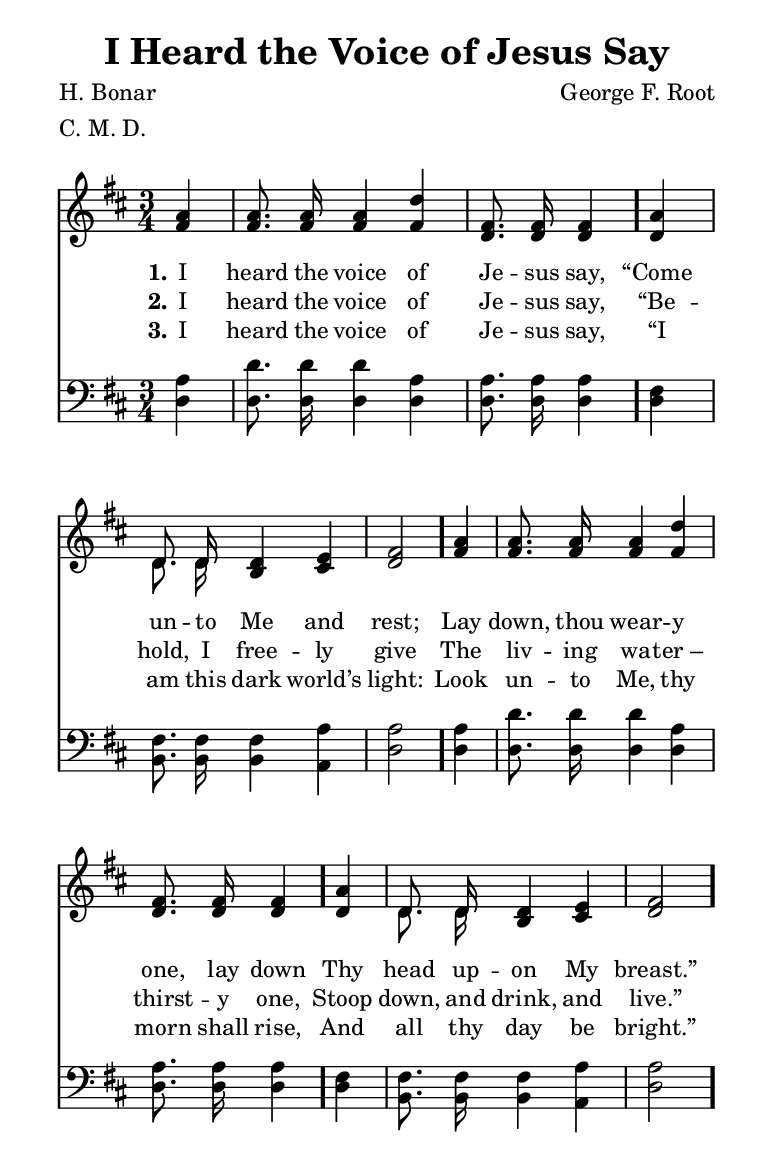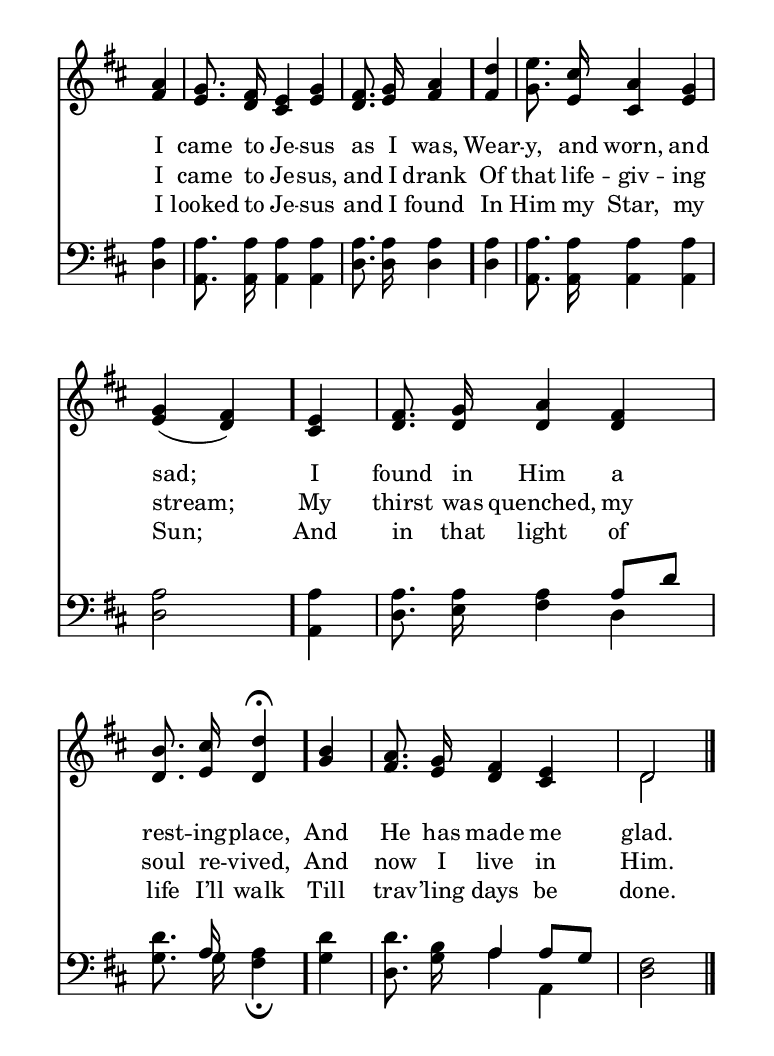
\include "common/global.ily"
\paper {
  \include "common/paper.ily"
}

\header{
  %gospel
  hymnnumber = "222"
  title = "I Heard the Voice of Jesus Say"
  tunename = "Varina"
  meter = "C. M. D."
  poet = "H. Bonar"
  composer = "George F. Root"
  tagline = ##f
}

ta = { \tempo 4=80 }
tb = { \tempo 4=40 }

global = {
  \include "common/overrides.ily"
  \override Staff.TimeSignature.style = #'numbered
  \time 3/4
  \override Score.MetronomeMark.transparent = ##t % hide all fermata changes too
  \ta
  \key d \major
  \partial 4
  \autoBeamOff
}

patternA = { \ta c4 | c8. c16 c4 c | c8. c16 c4 }
patternB = { \ta c4 | c8. c16 c4 c | c2 }
patternC = { \ta c4 | c8. c16 c4 c | c4( c) }

notesSoprano = {
\global
\relative c'' {

  a4 | a8. a16 a4 d | fis,8. fis16 fis4
  a4 | d,8. d16 d4 e | fis2 \eogbreak
  a4 | a8. a16 a4 d | fis,8. fis16 fis4
  a4 | d,8. d16 d4 e | fis2 \eogbreak

  \changePitch \patternA { a | g fis e g | fis g a }
  \changePitch \patternC { d | e cis a g | g fis } \eogbreak
  \changePitch \patternA { e | fis g a fis | b cis \tb d\fermata \ta }
  \changePitch \patternB { b | a g fis e | d }

  \bar "|."

}
}

notesAlto = {
\global
\relative e' {

  \changePitch \patternA { fis | fis fis fis fis | d d d }
  \changePitch \patternB { d | d d b cis | d }
  \changePitch \patternA { fis | fis fis fis fis | d d d }
  \changePitch \patternB { d | d d b cis | d }

  \changePitch \patternA { fis | e d cis e | d e fis }
  \changePitch \patternC { fis | g e cis e | e d }
  \changePitch \patternA { cis | d d d d | d e d }
  \changePitch \patternB { g | fis e d cis | d }

}
}

notesTenor = {
\global
\relative a {

  \changePitch \patternA { a | d d d a | a a a }
  \changePitch \patternB { fis | fis fis fis a | a }
  \changePitch \patternA { a | d d d a | a a a }
  \changePitch \patternB { fis | fis fis fis a | a }

  \changePitch \patternA { a | a a a a | a a a }
  \changePitch \patternB { a | a a a a | a }
  a4 | a8. a16 a4 a8[ d] | d8. a16 a4
  d4 | d8. b16 a4 a8[ g] | fis2

}
}

notesBass = {
\global
\relative f {

  \changePitch \patternA { d | d d d d | d d d }
  \changePitch \patternB { d | b b b a | d }
  \changePitch \patternA { d | d d d d | d d d }
  \changePitch \patternB { d | b b b a | d }

  \changePitch \patternA { d | a a a a | d d d }
  \changePitch \patternB { d | a a a a | d }
  \changePitch \patternA { a | d e fis d | g g fis_\fermata }
  \changePitch \patternB { g | d g a a, | d }

}
}

wordsA = \lyricmode {
\set stanza = "1."

I heard the voice of Je -- sus say, \bar "."
“Come un -- to Me and rest; \bar "."
Lay down, thou wear -- y one, lay down \bar "."
Thy head up -- on My breast.” \bar "."
I came to Je -- sus as I was, \bar "."
Wear -- y, and worn, and sad; \bar "."
I found in Him a rest -- ing -- place, \bar "."
And He has made me glad. \bar "."

}

wordsB = \lyricmode {
\set stanza = "2."

I heard the voice of Je -- sus say,
“Be -- hold, I free -- ly give
The liv -- ing wa -- ter_– thirst -- y one,
Stoop down, and drink, and live.”
I came to Je -- sus, and I drank
Of that life -- giv -- ing stream;
My thirst was quenched, my soul re -- vived,
And now I live in Him.

}

wordsC = \lyricmode {
\set stanza = "3."

I heard the voice of Je -- sus say,
“I am this dark world’s light:
Look un -- to Me, thy morn shall rise,
And all thy day be bright.”
I looked to Je -- sus and I found
In Him my Star, my Sun;
And in that light of life I’ll walk
Till trav -- ’ling days be done.

}

\score {
  \context ChoirStaff <<
    \context Staff = upper <<
      \set Staff.autoBeaming = ##f
      \set ChoirStaff.systemStartDelimiter = #'SystemStartBar
      \set ChoirStaff.printPartCombineTexts = ##f
      \partcombine #'(2 . 11) \notesSoprano \notesAlto
      \context NullVoice = sopranos { \voiceOne << \notesSoprano >> }
      \context Lyrics = one   \lyricsto sopranos \wordsA
      \context Lyrics = two   \lyricsto sopranos \wordsB
      \context Lyrics = three \lyricsto sopranos \wordsC
    >>
    \context Staff = men <<
      \set Staff.autoBeaming = ##f
      \clef bass
      \set ChoirStaff.printPartCombineTexts = ##f
      \partcombine #'(2 . 11) \notesTenor \notesBass
    >>
  >>
  \layout {
    \include "common/layout.ily"
  }
  #(cond ((ly:get-option 'eog-midi-permitted) #{ \midi{
    \include "common/midi.ily"
  } #}))
}

\version "2.19.49"  % necessary for upgrading to future LilyPond versions.

% vi:set et ts=2 sw=2 ai nocindent syntax=lilypond:
